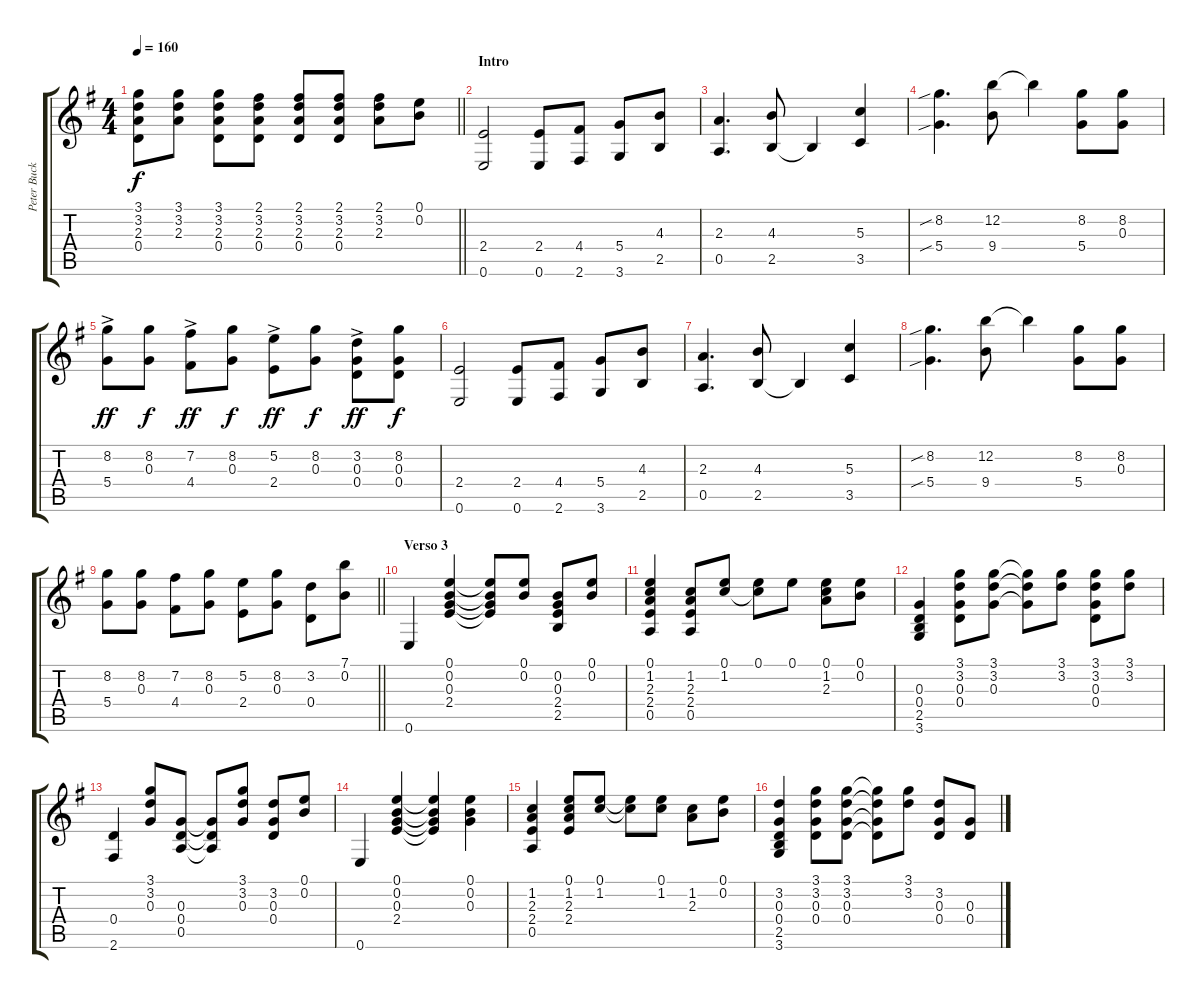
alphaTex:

\track ("Peter Buck" "Peter Buck") {instrument electricguitarclean}
\staff {score tabs}
\tuning (E4 B3 G3 D3 A2 E2) {hide}
\ts (4 4)
\tempo 160
\clef g2
\barLineRight lightlight
\ks g
(3.1 3.2 2.3 0.4).8{dy f} (3.1 3.2 2.3).8 (3.1 3.2 2.3 0.4).8 (2.1 3.2 2.3 0.4).8 (2.1 3.2 2.3 0.4).8 (2.1 3.2 2.3 0.4).8 (2.1 3.2 2.3).8 (0.1 0.2).8 |
\section ("" "Intro")
(2.4 0.6).2{volume 13} (2.4 0.6).8 (4.4 2.6).8 (5.4 3.6).8 (4.3 2.5).8 |
(2.3 0.5).4{d} (4.3 2.5).8 2.5{t}.4 (5.3 3.5).4 |
(8.2{sib} 5.4{sib}).4{d} (12.2 9.4).8 12.2{t}.4 (8.2 5.4).8 (8.2 0.3).8 |
(8.2 5.4{ac}).8{dy ff} (8.2 0.3).8{dy f} (7.2 4.4{ac}).8{dy ff} (8.2 0.3).8{dy f} (5.2 2.4{ac}).8{dy ff} (8.2 0.3).8{dy f} (3.2 0.3 0.4{ac}).8{dy ff} (8.2 0.3 0.4).8{dy f} |
(2.4 0.6).2 (2.4 0.6).8 (4.4 2.6).8 (5.4 3.6).8 (4.3 2.5).8 |
(2.3 0.5).4{d} (4.3 2.5).8 2.5{t}.4 (5.3 3.5).4 |
(8.2{sib} 5.4{sib}).4{d} (12.2 9.4).8 12.2{t}.4 (8.2 5.4).8 (8.2 0.3).8 |
\barLineRight lightlight
(8.2 5.4).8 (8.2 0.3).8 (7.2 4.4).8 (8.2 0.3).8 (5.2 2.4).8 (8.2 0.3).8 (3.2 0.4).8 (7.1 0.2).8 |
\section ("" "Verso 3")
0.6.4{volume 6} (0.1 0.2 0.3 2.4).4 (0.1{t} 0.2{t} 0.3{t} 2.4{t}).8 (0.1 0.2).8 (0.2 0.3 2.4 2.5).8 (0.1 0.2).8 |
(0.1 1.2 2.3 2.4 0.5).4 (1.2 2.3 2.4 0.5).8 (0.1 1.2).8 (0.1 1.2{t}).8 0.1.8 (0.1 1.2 2.3).8 (0.1 0.2).8 |
(0.3 0.4 2.5 3.6).4 (3.1 3.2 0.3 0.4).8 (3.1 3.2 0.3).8 (3.1{t} 3.2{t} 0.3{t}).8 (3.1 3.2).8 (3.1 3.2 0.3 0.4).8 (3.1 3.2).8 |
(0.4 2.6).4 (3.1 3.2 0.3).8 (0.3 0.4 0.5).8 (0.3{t} 0.4{t} 0.5{t}).8 (3.1 3.2 0.3).8 (3.2 0.3 0.4).8 (0.1 0.2).8 |
0.6.4 (0.1 0.2 0.3 2.4).4 (0.1{t} 0.2{t} 0.3{t} 2.4{t}).4 (0.1 0.2 0.3).4 |
(1.2 2.3 2.4 0.5).4 (0.1 1.2 2.3 2.4).8 (0.1 1.2).8 (0.1{t} 1.2{t}).8 (0.1 1.2).8 (1.2 2.3).8 (0.1 0.2).8 |
(3.2 0.3 0.4 2.5 3.6).4 (3.1 3.2 0.3 0.4).8 (3.1 3.2 0.3 0.4).8 (3.1{t} 3.2{t} 0.3{t} 0.4{t}).8 (3.1 3.2).8 (3.2 0.3 0.4).8 (0.3 0.4).8
